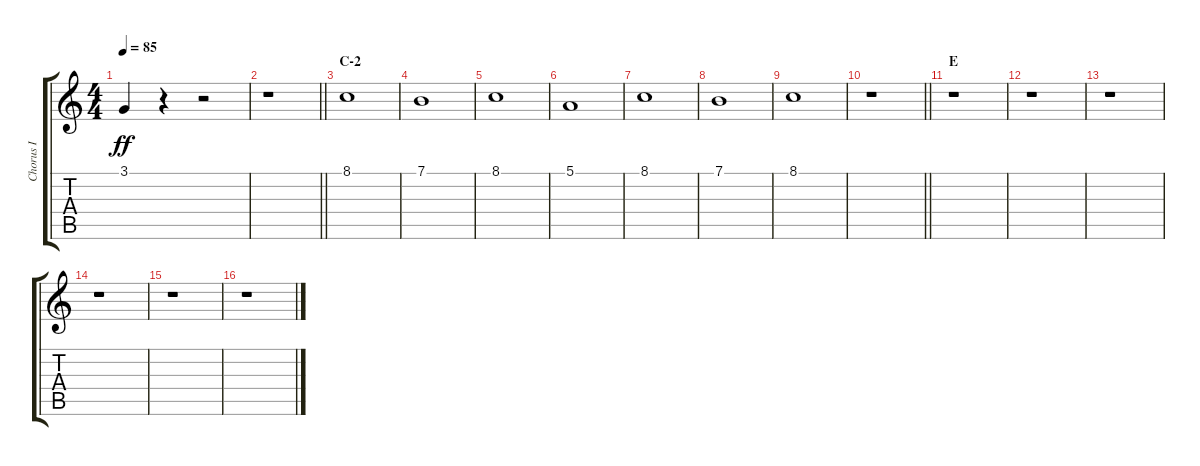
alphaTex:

\track ("Chorus I" "Chorus I") {instrument voiceoohs}
\staff {score tabs}
\tuning (E4 B3 G3 D3 A2 E2) {hide}
\ts (4 4)
\tempo 85
\clef g2
\ks c
3.1{t}.4{dy ff} r.4 r.2 |
\barLineRight lightlight
r.1 |
\section ("" "C-2")
8.1.1 |
7.1.1 |
8.1.1 |
5.1.1 |
8.1.1 |
7.1.1 |
8.1.1 |
\barLineRight lightlight
r.1 |
\section ("" "E")
r.1 |
r.1 |
r.1 |
r.1 |
r.1 |
r.1
